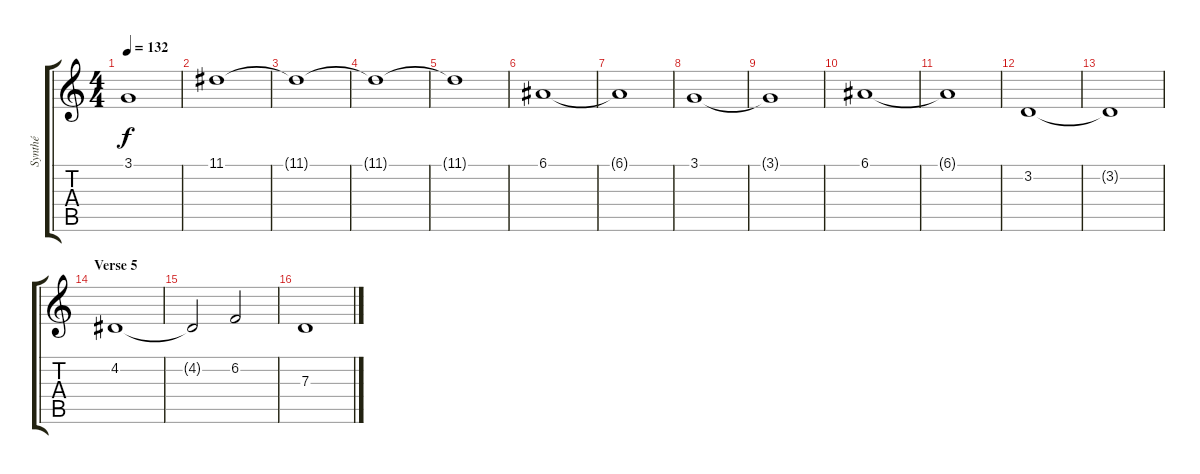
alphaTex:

\track ("Synthé" "Synthé") {instrument stringensemble1}
\staff {score tabs}
\tuning (E4 B3 G3 D3 A2 E2) {hide}
\ts (4 4)
\tempo 132
\clef g2
\ks c
3.1{t}.1{dy f} |
11.1.1 |
11.1{t}.1 |
11.1{t}.1 |
11.1{t}.1 |
6.1.1 |
6.1{t}.1 |
3.1.1 |
3.1{t}.1 |
6.1.1 |
6.1{t}.1 |
3.2.1 |
3.2{t}.1 |
\section ("" "Verse 5")
4.2.1 |
4.2{t}.2 6.2.2 |
7.3.1
